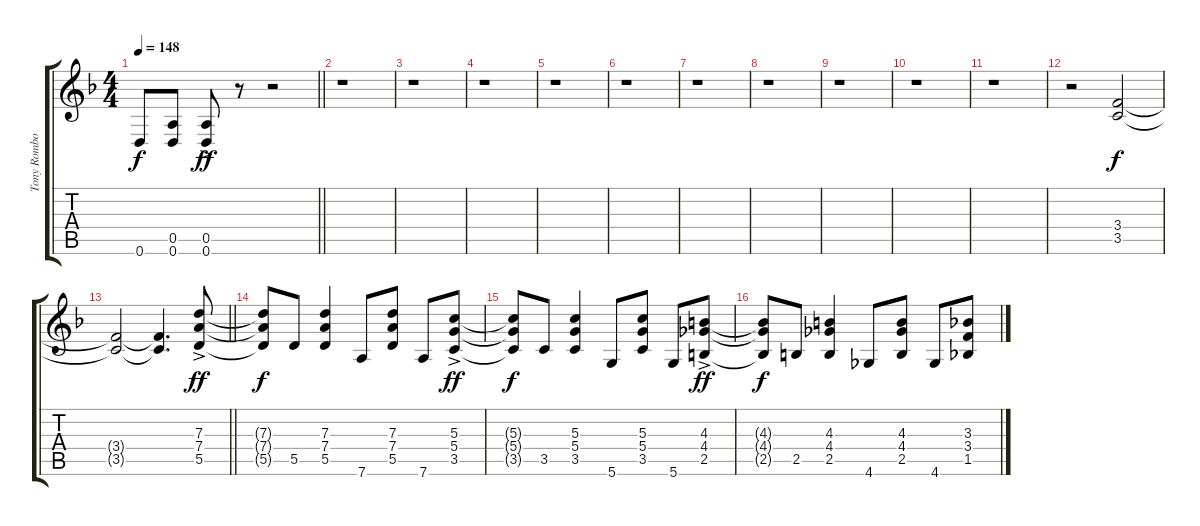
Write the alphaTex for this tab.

\track ("Tony Rombola" "Tony Rombo") {instrument distortionguitar}
\staff {score tabs}
\tuning (E4 B3 G3 D3 A2 D2) {hide}
\ts (4 4)
\tempo 148
\clef g2
\barLineRight lightlight
\ks f
0.6{t}.8{dy f} (0.5 0.6).8 (0.5{ac} 0.6{ac}).8{dy ff} r.8 r.2 |
r.1 |
r.1 |
r.1 |
r.1 |
r.1 |
r.1 |
r.1 |
r.1 |
r.1 |
r.1 |
r.2 (3.4 3.5).2{dy f} |
\barLineRight lightlight
(3.4{t} 3.5{t}).2 (3.4{t} 3.5{t}).4{d} (7.3{ac} 7.4{ac} 5.5{ac}).8{dy ff} |
(7.3{t} 7.4{t} 5.5{t}).8{dy f} 5.5.8 (7.3 7.4 5.5).4 7.6.8 (7.3 7.4 5.5).8 7.6.8 (5.3{ac} 5.4{ac} 3.5{ac}).8{dy ff} |
(5.3{t} 5.4{t} 3.5{t}).8{dy f} 3.5.8 (5.3 5.4 3.5).4 5.6.8 (5.3 5.4 3.5).8 5.6.8 (4.3{ac} 4.4{ac} 2.5{ac}).8{dy ff} |
(4.3{t} 4.4{t} 2.5{t}).8{dy f} 2.5.8 (4.3 4.4 2.5).4 4.6.8 (4.3 4.4 2.5).8 4.6.8 (3.3 3.4 1.5).8
